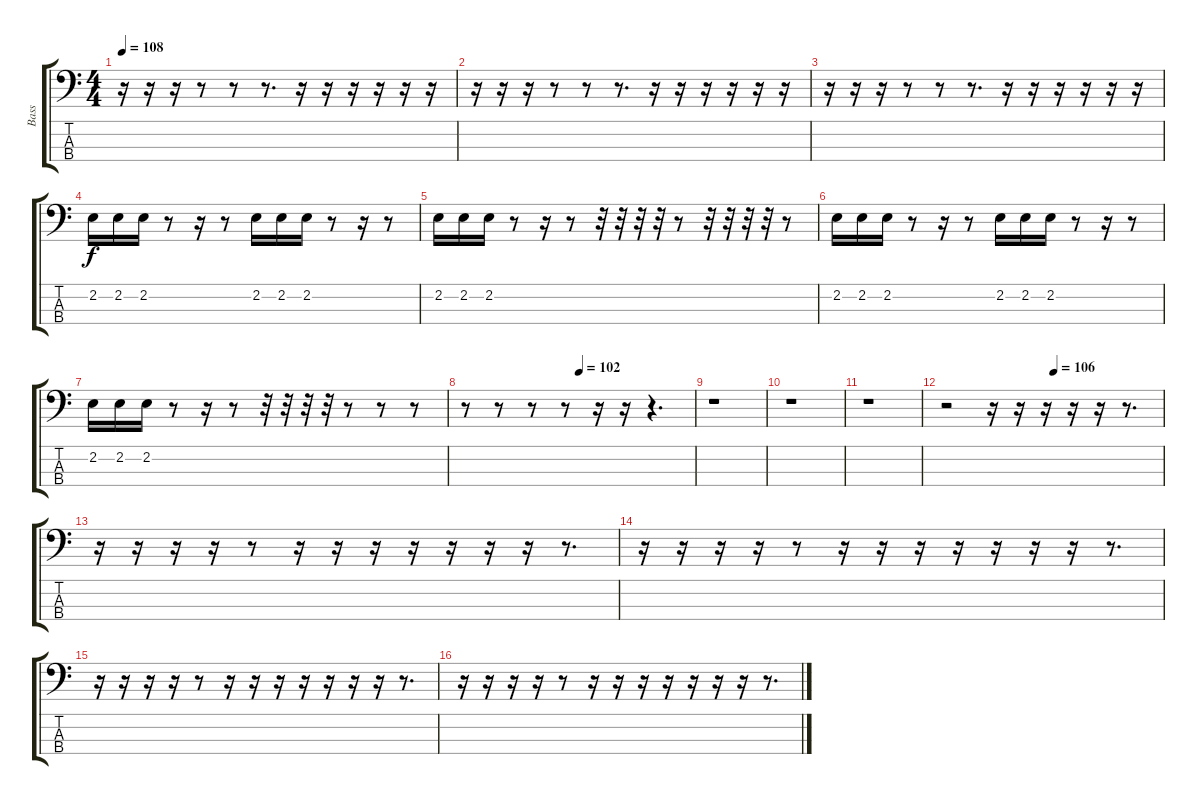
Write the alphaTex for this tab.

\track ("Bass" "Bass") {instrument electricbasspick}
\staff {score tabs}
\tuning (G2 D2 A1 E1) {hide}
\ts (4 4)
\tempo 108
\clef f4
\ks c
r.16{dy f} r.16 r.16 r.8 r.8 r.8{d} r.16 r.16 r.16 r.16 r.16 r.16 |
r.16 r.16 r.16 r.8 r.8 r.8{d} r.16 r.16 r.16 r.16 r.16 r.16 |
r.16 r.16 r.16 r.8 r.8 r.8{d} r.16 r.16 r.16 r.16 r.16 r.16 |
2.2.16 2.2.16 2.2.16 r.8 r.16 r.8 2.2.16 2.2.16 2.2.16 r.8 r.16 r.8 |
2.2.16 2.2.16 2.2.16 r.8 r.16 r.8 r.32 r.32 r.32 r.32 r.8 r.32 r.32 r.32 r.32 r.8 |
2.2.16 2.2.16 2.2.16 r.8 r.16 r.8 2.2.16 2.2.16 2.2.16 r.8 r.16 r.8 |
2.2.16 2.2.16 2.2.16 r.8 r.16 r.8 r.32 r.32 r.32 r.32 r.8 r.8 r.8 |
\tempo (102 0.5)
r.8 r.8 r.8 r.8 r.16 r.16 r.4{d} |
r.1 |
r.1 |
r.1 |
\tempo (106 0.5)
r.2 r.16 r.16 r.16 r.16 r.16 r.8{d} |
r.16 r.16 r.16 r.16 r.8 r.16 r.16 r.16 r.16 r.16 r.16 r.16 r.8{d} |
r.16 r.16 r.16 r.16 r.8 r.16 r.16 r.16 r.16 r.16 r.16 r.16 r.8{d} |
r.16 r.16 r.16 r.16 r.8 r.16 r.16 r.16 r.16 r.16 r.16 r.16 r.8{d} |
r.16 r.16 r.16 r.16 r.8 r.16 r.16 r.16 r.16 r.16 r.16 r.16 r.8{d}
